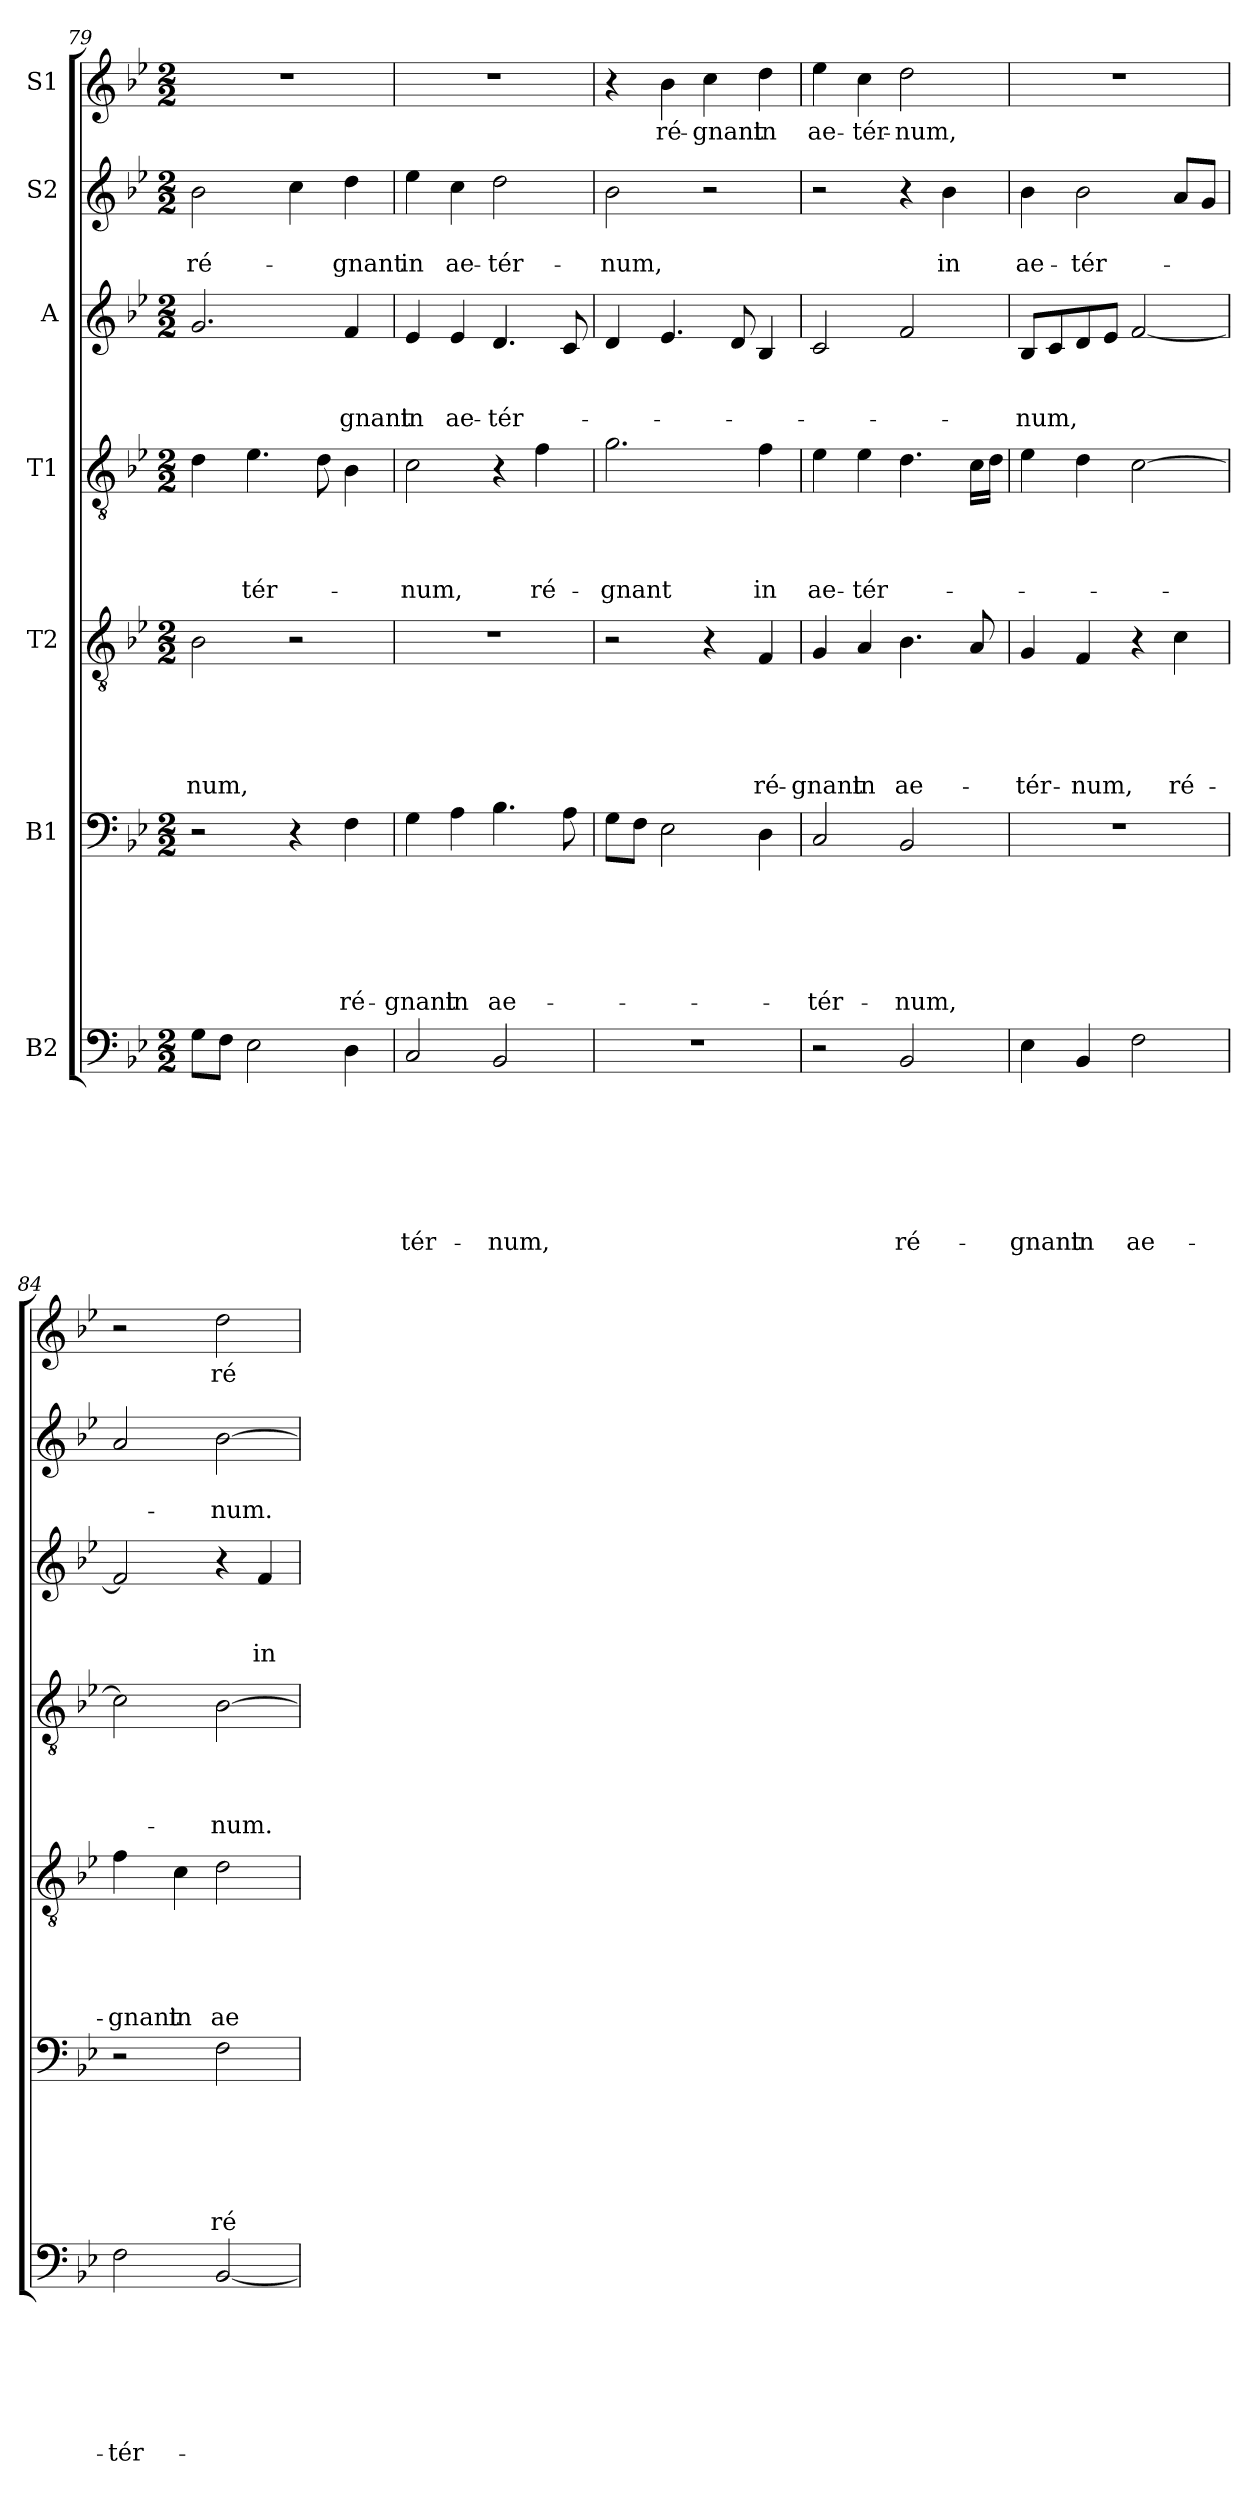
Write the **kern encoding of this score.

**kern	**text	**text	**text	**text	**text	**text	**text	**kern	**text	**text	**text	**text	**text	**text	**kern	**text	**text	**text	**text	**text	**kern	**text	**text	**text	**text	**kern	**text	**text	**text	**kern	**text	**text	**kern	**text
*part7	*part7	*part7	*part7	*part7	*part7	*part7	*part7	*part6	*part6	*part6	*part6	*part6	*part6	*part6	*part5	*part5	*part5	*part5	*part5	*part5	*part4	*part4	*part4	*part4	*part4	*part3	*part3	*part3	*part3	*part2	*part2	*part2	*part1	*part1
*staff7	*staff7	*staff7	*staff7	*staff7	*staff7	*staff7	*staff7	*staff6	*staff6	*staff6	*staff6	*staff6	*staff6	*staff6	*staff5	*staff5	*staff5	*staff5	*staff5	*staff5	*staff4	*staff4	*staff4	*staff4	*staff4	*staff3	*staff3	*staff3	*staff3	*staff2	*staff2	*staff2	*staff1	*staff1
*I"B2	*	*	*	*	*	*	*	*I"B1	*	*	*	*	*	*	*I"T2	*	*	*	*	*	*I"T1	*	*	*	*	*I"A	*	*	*	*I"S2	*	*	*I"S1	*
!!LO:PB:g=z
*clefF4	*	*	*	*	*	*	*	*clefF4	*	*	*	*	*	*	*clefGv2	*	*	*	*	*	*clefGv2	*	*	*	*	*clefG2	*	*	*	*clefG2	*	*	*clefG2	*
*k[b-e-]	*	*	*	*	*	*	*	*k[b-e-]	*	*	*	*	*	*	*k[b-e-]	*	*	*	*	*	*k[b-e-]	*	*	*	*	*k[b-e-]	*	*	*	*k[b-e-]	*	*	*k[b-e-]	*
*B-:	*	*	*	*	*	*	*	*B-:	*	*	*	*	*	*	*B-:	*	*	*	*	*	*B-:	*	*	*	*	*B-:	*	*	*	*B-:	*	*	*B-:	*
*M2/2	*	*	*	*	*	*	*	*M2/2	*	*	*	*	*	*	*M2/2	*	*	*	*	*	*M2/2	*	*	*	*	*M2/2	*	*	*	*M2/2	*	*	*M2/2	*
=79	=79	=79	=79	=79	=79	=79	=79	=79	=79	=79	=79	=79	=79	=79	=79	=79	=79	=79	=79	=79	=79	=79	=79	=79	=79	=79	=79	=79	=79	=79	=79	=79	=79	=79
!	!	!	!	!	!	!	!	!	!	!	!	!	!	!	!	!	!	!	!	!LO:LY:b	!	!	!	!	!	!	!	!	!	!	!	!LO:LY:b	!	!
8G\L	.	.	.	.	.	.	.	2r	.	.	.	.	.	.	2B-\	.	.	.	.	-num,	4d\	.	.	.	.	2.g/	.	.	.	2b-\	.	ré-	1r	.
8F\J	.	.	.	.	.	.	.	.	.	.	.	.	.	.	.	.	.	.	.	.	.	.	.	.	.	.	.	.	.	.	.	.	.	.
!	!	!	!	!	!	!	!	!	!	!	!	!	!	!	!	!	!	!	!	!	!	!	!	!	!LO:LY:b	!	!	!	!	!	!	!	!	!
2E-\	.	.	.	.	.	.	.	.	.	.	.	.	.	.	.	.	.	.	.	.	4.e-\	.	.	.	-tér-	.	.	.	.	.	.	.	.	.
.	.	.	.	.	.	.	.	4r	.	.	.	.	.	.	2r	.	.	.	.	.	.	.	.	.	.	.	.	.	.	4cc\	.	.	.	.
.	.	.	.	.	.	.	.	.	.	.	.	.	.	.	.	.	.	.	.	.	8d\	.	.	.	.	.	.	.	.	.	.	.	.	.
!	!	!	!	!	!	!	!	!	!	!	!	!	!	!LO:LY:b	!	!	!	!	!	!	!	!	!	!	!	!	!	!	!LO:LY:b	!	!	!LO:LY:b	!	!
4D\	.	.	.	.	.	.	.	4F\	.	.	.	.	.	ré-	.	.	.	.	.	.	4B-\	.	.	.	.	4f/	.	.	-gnant	4dd\	.	-gnant	.	.
=80	=80	=80	=80	=80	=80	=80	=80	=80	=80	=80	=80	=80	=80	=80	=80	=80	=80	=80	=80	=80	=80	=80	=80	=80	=80	=80	=80	=80	=80	=80	=80	=80	=80	=80
!	!	!	!	!	!	!	!LO:LY:b	!	!	!	!	!	!	!LO:LY:b	!	!	!	!	!	!	!	!	!	!	!LO:LY:b	!	!	!	!LO:LY:b	!	!	!LO:LY:b	!	!
2C/	.	.	.	.	.	.	-tér-	4G\	.	.	.	.	.	-gnant	1r	.	.	.	.	.	2c\	.	.	.	-num,	4e-/	.	.	in	4ee-\	.	in	1r	.
!	!	!	!	!	!	!	!	!	!	!	!	!	!	!LO:LY:b	!	!	!	!	!	!	!	!	!	!	!	!	!	!	!LO:LY:b	!	!	!LO:LY:b	!	!
.	.	.	.	.	.	.	.	4A\	.	.	.	.	.	in	.	.	.	.	.	.	.	.	.	.	.	4e-/	.	.	ae-	4cc\	.	ae-	.	.
!	!	!	!	!	!	!	!LO:LY:b	!	!	!	!	!	!	!LO:LY:b	!	!	!	!	!	!	!	!	!	!	!	!	!	!	!LO:LY:b	!	!	!LO:LY:b	!	!
2BB-/	.	.	.	.	.	.	-num,	4.B-\	.	.	.	.	.	ae-	.	.	.	.	.	.	4r	.	.	.	.	4.d/	.	.	-tér-	2dd\	.	-tér-	.	.
!	!	!	!	!	!	!	!	!	!	!	!	!	!	!	!	!	!	!	!	!	!	!	!	!	!LO:LY:b	!	!	!	!	!	!	!	!	!
.	.	.	.	.	.	.	.	.	.	.	.	.	.	.	.	.	.	.	.	.	4f\	.	.	.	ré-	.	.	.	.	.	.	.	.	.
.	.	.	.	.	.	.	.	8A\	.	.	.	.	.	.	.	.	.	.	.	.	.	.	.	.	.	8c/	.	.	.	.	.	.	.	.
=81	=81	=81	=81	=81	=81	=81	=81	=81	=81	=81	=81	=81	=81	=81	=81	=81	=81	=81	=81	=81	=81	=81	=81	=81	=81	=81	=81	=81	=81	=81	=81	=81	=81	=81
!	!	!	!	!	!	!	!	!	!	!	!	!	!	!	!	!	!	!	!	!	!	!	!	!	!LO:LY:b	!	!	!	!	!	!	!LO:LY:b	!	!
1r	.	.	.	.	.	.	.	8G\L	.	.	.	.	.	.	2r	.	.	.	.	.	2.g\	.	.	.	-gnant	4d/	.	.	.	2b-\	.	-num,	4r	.
.	.	.	.	.	.	.	.	8F\J	.	.	.	.	.	.	.	.	.	.	.	.	.	.	.	.	.	.	.	.	.	.	.	.	.	.
!	!	!	!	!	!	!	!	!	!	!	!	!	!	!	!	!	!	!	!	!	!	!	!	!	!	!	!	!	!	!	!	!	!	!LO:LY:b
.	.	.	.	.	.	.	.	2E-\	.	.	.	.	.	.	.	.	.	.	.	.	.	.	.	.	.	4.e-/	.	.	.	.	.	.	4b-\	ré-
!	!	!	!	!	!	!	!	!	!	!	!	!	!	!	!	!	!	!	!	!	!	!	!	!	!	!	!	!	!	!	!	!	!	!LO:LY:b
.	.	.	.	.	.	.	.	.	.	.	.	.	.	.	4r	.	.	.	.	.	.	.	.	.	.	.	.	.	.	2r	.	.	4cc\	-gnant
.	.	.	.	.	.	.	.	.	.	.	.	.	.	.	.	.	.	.	.	.	.	.	.	.	.	8d/	.	.	.	.	.	.	.	.
!	!	!	!	!	!	!	!	!	!	!	!	!	!	!	!	!	!	!	!	!LO:LY:b	!	!	!	!	!LO:LY:b	!	!	!	!	!	!	!	!	!LO:LY:b
.	.	.	.	.	.	.	.	4D\	.	.	.	.	.	.	4F/	.	.	.	.	ré-	4f\	.	.	.	in	4B-/	.	.	.	.	.	.	4dd\	in
=82	=82	=82	=82	=82	=82	=82	=82	=82	=82	=82	=82	=82	=82	=82	=82	=82	=82	=82	=82	=82	=82	=82	=82	=82	=82	=82	=82	=82	=82	=82	=82	=82	=82	=82
!	!	!	!	!	!	!	!	!	!	!	!	!	!	!LO:LY:b	!	!	!	!	!	!LO:LY:b	!	!	!	!	!LO:LY:b	!	!	!	!	!	!	!	!	!LO:LY:b
2r	.	.	.	.	.	.	.	2C/	.	.	.	.	.	-tér-	4G/	.	.	.	.	-gnant	4e-\	.	.	.	ae-	2c/	.	.	.	2r	.	.	4ee-\	ae-
!	!	!	!	!	!	!	!	!	!	!	!	!	!	!	!	!	!	!	!	!LO:LY:b	!	!	!	!	!LO:LY:b	!	!	!	!	!	!	!	!	!LO:LY:b
.	.	.	.	.	.	.	.	.	.	.	.	.	.	.	4A/	.	.	.	.	in	4e-\	.	.	.	-tér-	.	.	.	.	.	.	.	4cc\	-tér-
!	!	!	!	!	!	!	!LO:LY:b	!	!	!	!	!	!	!LO:LY:b	!	!	!	!	!	!LO:LY:b	!	!	!	!	!	!	!	!	!	!	!	!	!	!LO:LY:b
2BB-/	.	.	.	.	.	.	ré-	2BB-/	.	.	.	.	.	-num,	4.B-\	.	.	.	.	ae-	4.d\	.	.	.	.	2f/	.	.	.	4r	.	.	2dd\	-num,
!	!	!	!	!	!	!	!	!	!	!	!	!	!	!	!	!	!	!	!	!	!	!	!	!	!	!	!	!	!	!	!	!LO:LY:b	!	!
.	.	.	.	.	.	.	.	.	.	.	.	.	.	.	.	.	.	.	.	.	.	.	.	.	.	.	.	.	.	4b-\	.	in	.	.
.	.	.	.	.	.	.	.	.	.	.	.	.	.	.	8A/	.	.	.	.	.	16c\LL	.	.	.	.	.	.	.	.	.	.	.	.	.
.	.	.	.	.	.	.	.	.	.	.	.	.	.	.	.	.	.	.	.	.	16d\JJ	.	.	.	.	.	.	.	.	.	.	.	.	.
=83	=83	=83	=83	=83	=83	=83	=83	=83	=83	=83	=83	=83	=83	=83	=83	=83	=83	=83	=83	=83	=83	=83	=83	=83	=83	=83	=83	=83	=83	=83	=83	=83	=83	=83
!	!	!	!	!	!	!	!LO:LY:b	!	!	!	!	!	!	!	!	!	!	!	!	!LO:LY:b	!	!	!	!	!	!	!	!	!LO:LY:b	!	!	!LO:LY:b	!	!
4E-\	.	.	.	.	.	.	-gnant	1r	.	.	.	.	.	.	4G/	.	.	.	.	-tér-	4e-\	.	.	.	.	8B-/L	.	.	-num,	4b-\	.	ae-	1r	.
.	.	.	.	.	.	.	.	.	.	.	.	.	.	.	.	.	.	.	.	.	.	.	.	.	.	8c/	.	.	.	.	.	.	.	.
!	!	!	!	!	!	!	!LO:LY:b	!	!	!	!	!	!	!	!	!	!	!	!	!LO:LY:b	!	!	!	!	!	!	!	!	!	!	!	!LO:LY:b	!	!
4BB-/	.	.	.	.	.	.	in	.	.	.	.	.	.	.	4F/	.	.	.	.	-num,	4d\	.	.	.	.	8d/	.	.	.	2b-\	.	-tér-	.	.
.	.	.	.	.	.	.	.	.	.	.	.	.	.	.	.	.	.	.	.	.	.	.	.	.	.	8e-/J	.	.	.	.	.	.	.	.
!	!	!	!	!	!	!	!LO:LY:b	!	!	!	!	!	!	!	!	!	!	!	!	!	!	!	!	!	!	!	!	!	!	!	!	!	!	!
2F\	.	.	.	.	.	.	ae-	.	.	.	.	.	.	.	4r	.	.	.	.	.	[2c\	.	.	.	.	[2f/	.	.	.	.	.	.	.	.
!	!	!	!	!	!	!	!	!	!	!	!	!	!	!	!	!	!	!	!	!LO:LY:b	!	!	!	!	!	!	!	!	!	!	!	!	!	!
.	.	.	.	.	.	.	.	.	.	.	.	.	.	.	4c\	.	.	.	.	ré-	.	.	.	.	.	.	.	.	.	8a/L	.	.	.	.
.	.	.	.	.	.	.	.	.	.	.	.	.	.	.	.	.	.	.	.	.	.	.	.	.	.	.	.	.	.	8g/J	.	.	.	.
!!LO:PB:g=z
=84	=84	=84	=84	=84	=84	=84	=84	=84	=84	=84	=84	=84	=84	=84	=84	=84	=84	=84	=84	=84	=84	=84	=84	=84	=84	=84	=84	=84	=84	=84	=84	=84	=84	=84
!	!	!	!	!	!	!	!LO:LY:b	!	!	!	!	!	!	!	!	!	!	!	!	!LO:LY:b	!	!	!	!	!	!	!	!	!	!	!	!	!	!
2F\	.	.	.	.	.	.	-tér-	2r	.	.	.	.	.	.	4f\	.	.	.	.	-gnant	2c\]	.	.	.	.	2f/]	.	.	.	2a/	.	.	2r	.
!	!	!	!	!	!	!	!	!	!	!	!	!	!	!	!	!	!	!	!	!LO:LY:b	!	!	!	!	!	!	!	!	!	!	!	!	!	!
.	.	.	.	.	.	.	.	.	.	.	.	.	.	.	4c\	.	.	.	.	in	.	.	.	.	.	.	.	.	.	.	.	.	.	.
!	!	!	!	!	!	!	!	!	!	!	!	!	!	!LO:LY:b	!	!	!	!	!	!LO:LY:b	!	!	!	!	!LO:LY:b	!	!	!	!	!	!	!LO:LY:b	!	!LO:LY:b
[2BB-/	.	.	.	.	.	.	.	2F\	.	.	.	.	.	ré-	2d\	.	.	.	.	ae-	[2B-\	.	.	.	-num.	4r	.	.	.	[2b-\	.	-num.	2dd\	ré-
!	!	!	!	!	!	!	!	!	!	!	!	!	!	!	!	!	!	!	!	!	!	!	!	!	!	!	!	!	!LO:LY:b	!	!	!	!	!
.	.	.	.	.	.	.	.	.	.	.	.	.	.	.	.	.	.	.	.	.	.	.	.	.	.	4f/	.	.	in	.	.	.	.	.
=	=	=	=	=	=	=	=	=	=	=	=	=	=	=	=	=	=	=	=	=	=	=	=	=	=	=	=	=	=	=	=	=	=	=
*-	*-	*-	*-	*-	*-	*-	*-	*-	*-	*-	*-	*-	*-	*-	*-	*-	*-	*-	*-	*-	*-	*-	*-	*-	*-	*-	*-	*-	*-	*-	*-	*-	*-	*-
